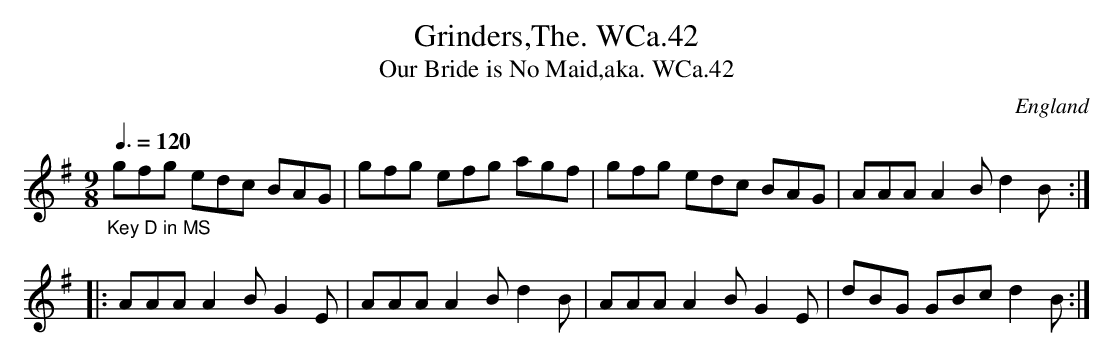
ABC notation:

X:1
T:Grinders,The. WCa.42
T:Our Bride is No Maid,aka. WCa.42
M:9/8
L:1/8
Q:3/8=120
O:England
K:G major
"_Key D in MS"gfg edc BAG|gfg efg agf|\
gfg edc BAG|AAAA2Bd2B:|!
|:AAAA2BG2E|AAAA2Bd2B|\
AAAA2BG2E|dBG GBcd2B:|
